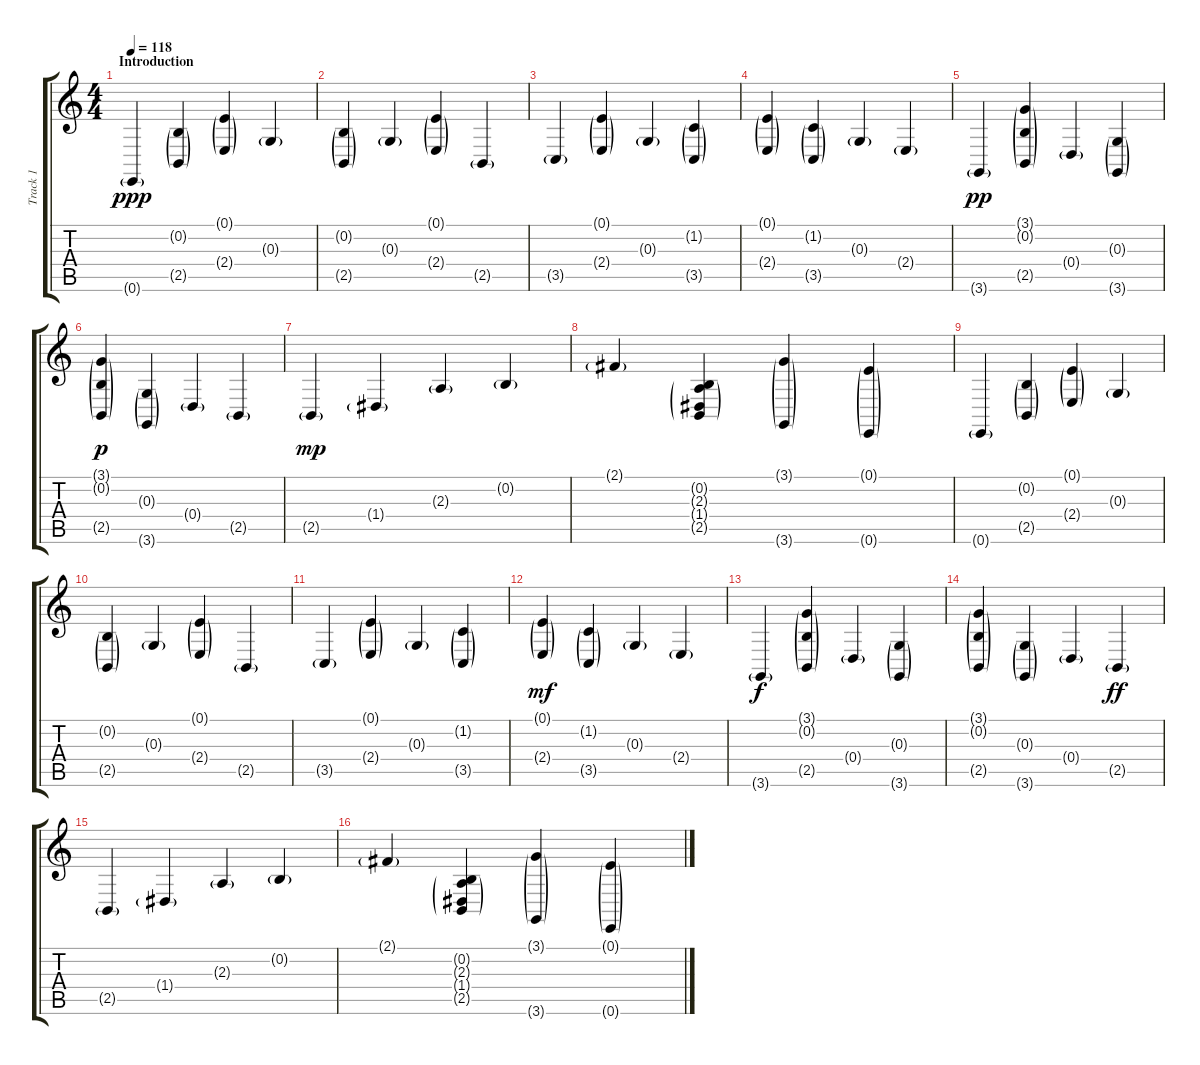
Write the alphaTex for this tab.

\track ("Track 1" "Track 1") {instrument fx4atmosphere}
\staff {score tabs}
\tuning (E4 B3 G3 D3 A2 E2) {hide}
\ts (4 4)
\section ("" "Introduction")
\tempo 118
\clef g2
\ks c
0.6{g}.4{dy ppp instrument fx4atmosphere} (0.2{g} 2.5{g}).4 (0.1{g} 2.4{g}).4 0.3{g}.4 |
(0.2{g} 2.5{g}).4 0.3{g}.4 (0.1{g} 2.4{g}).4 2.5{g}.4 |
3.5{g}.4 (0.1{g} 2.4{g}).4 0.3{g}.4 (1.2{g} 3.5{g}).4 |
(0.1{g} 2.4{g}).4 (1.2{g} 3.5{g}).4 0.3{g}.4 2.4{g}.4 |
3.6{g}.4{dy pp} (3.1{g} 0.2{g} 2.5{g}).4 0.4{g}.4 (0.3{g} 3.6{g}).4 |
(3.1{g} 0.2{g} 2.5{g}).4{dy p} (0.3{g} 3.6{g}).4 0.4{g}.4 2.5{g}.4 |
2.5{g}.4{dy mp} 1.4{g}.4 2.3{g}.4 0.2{g}.4 |
2.1{g}.4 (0.2{g} 2.3{g} 1.4{g} 2.5{g}).4 (3.1{g} 3.6{g}).4 (0.1{g} 0.6{g}).4 |
0.6{g}.4 (0.2{g} 2.5{g}).4 (0.1{g} 2.4{g}).4 0.3{g}.4 |
(0.2{g} 2.5{g}).4 0.3{g}.4 (0.1{g} 2.4{g}).4 2.5{g}.4 |
3.5{g}.4 (0.1{g} 2.4{g}).4 0.3{g}.4 (1.2{g} 3.5{g}).4 |
(0.1{g} 2.4{g}).4{dy mf} (1.2{g} 3.5{g}).4 0.3{g}.4 2.4{g}.4 |
3.6{g}.4{dy f} (3.1{g} 0.2{g} 2.5{g}).4 0.4{g}.4 (0.3{g} 3.6{g}).4 |
(3.1{g} 0.2{g} 2.5{g}).4 (0.3{g} 3.6{g}).4 0.4{g}.4 2.5{g}.4{dy ff} |
2.5{g}.4 1.4{g}.4 2.3{g}.4 0.2{g}.4 |
2.1{g}.4 (0.2{g} 2.3{g} 1.4{g} 2.5{g}).4 (3.1{g} 3.6{g}).4 (0.1{g} 0.6{g}).4
